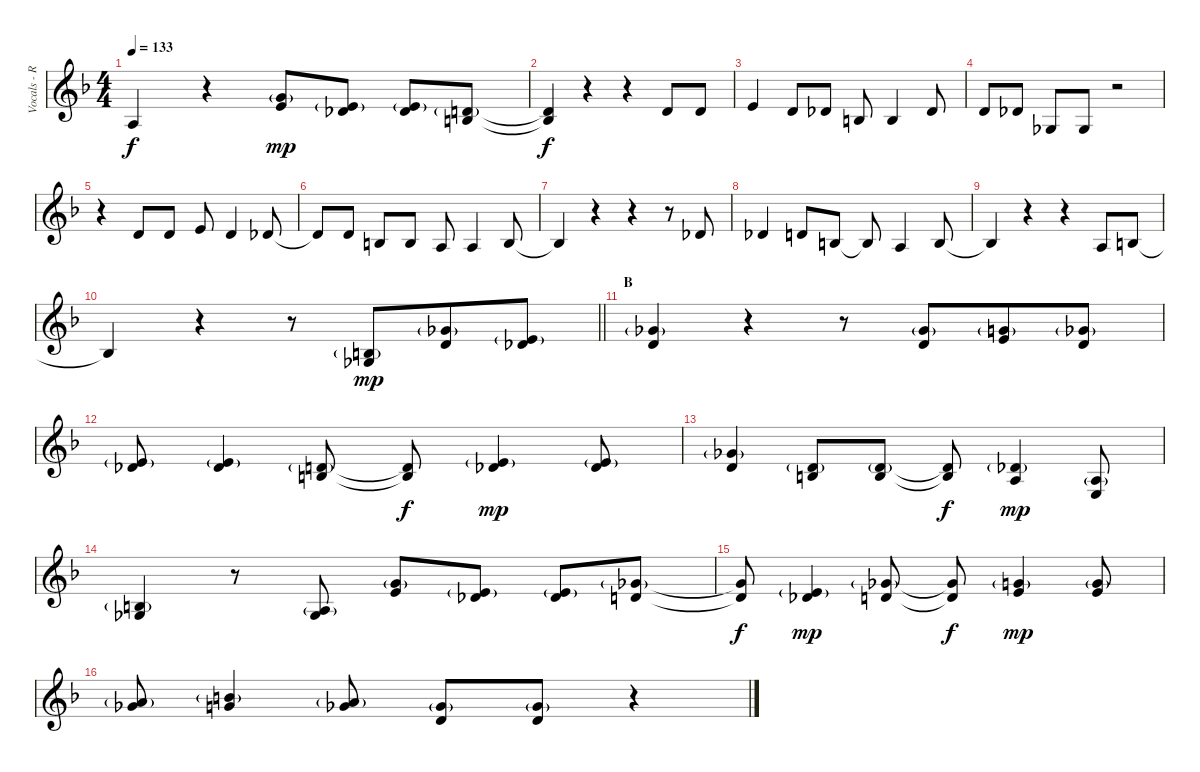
\track ("Vocals - Ruki" "Vocals - R") {instrument lead6voice}
\staff {score}
\tuning (Db4 Ab3 E3 B2 Gb2 Db2) {hide}
\ts (4 4)
\tempo 133
\clef g2
\ks f
1.2{t}.4{dy f} r.4 (6.1{g} 8.2).8{dy mp} (3.1{g} 5.2).8 (3.1{g} 5.2).8 (1.1{g} 3.2).8 |
(1.1{t} 3.2{t}).4{dy f} r.4 r.4 1.1.8 1.1.8 |
3.1.4 1.1.8 0.1.8 3.2.8 3.2.4 0.1.8 |
1.1.8 0.1.8 2.3.8 2.3.8 r.2 |
r.4 1.1.8 1.1.8 3.1.8 1.1.4 0.1.8 |
0.1{t}.8 1.1.8 3.2.8 3.2.8 1.2.8 1.2.4 3.2.8 |
3.2{t}.4 r.4 r.4 r.8 0.1.8 |
0.1.4 1.1.8 3.2.8 3.2{t}.8 1.2.4 3.2.8 |
3.2{t}.4 r.4 r.4 1.2.8 3.2.8 |
\barLineRight lightlight
3.2{t}.4 r.4 r.8 (3.2{g} 2.3).8{dy mp beam merge} (5.1{g} 6.2).8 (3.1{g} 5.2).8 |
\section ("" "B")
(5.1{g} 6.2).4 r.4 r.8 (5.1{g} 6.2).8{beam merge} (6.1{g} 8.2).8 (5.1{g} 6.2).8 |
(3.1{g} 5.2).8 (3.1{g} 5.2).4 (1.1{g} 3.2).8 (1.1{t} 3.2{t}).8{dy f} (3.1{g} 5.2).4{dy mp} (3.1{g} 5.2).8 |
(5.1{g} 6.2).4 (1.1{g} 3.2).8 (1.1{g} 3.2).8 (1.1{t} 3.2{t}).8{dy f} (0.1{g} 1.2).4{dy mp} (1.2{g} 0.3).8 |
(3.2{g} 2.3).4 r.8 (1.2{g} 2.3).8 (6.1{g} 8.2).8 (3.1{g} 5.2).8 (3.1{g} 5.2).8 (5.1{g} 6.2).8 |
(5.1{t} 6.2{t}).8{dy f} (3.1{g} 5.2).4{dy mp} (5.1{g} 6.2).8 (5.1{t} 6.2{t}).8{dy f} (6.1{g} 8.2).4{dy mp} (6.1{g} 8.2).8 |
(8.1{g} 10.2).8 (10.1{g} 11.2).4 (8.1{g} 10.2).8 (5.1{g} 6.2).8 (5.1{g} 6.2).8 r.4
